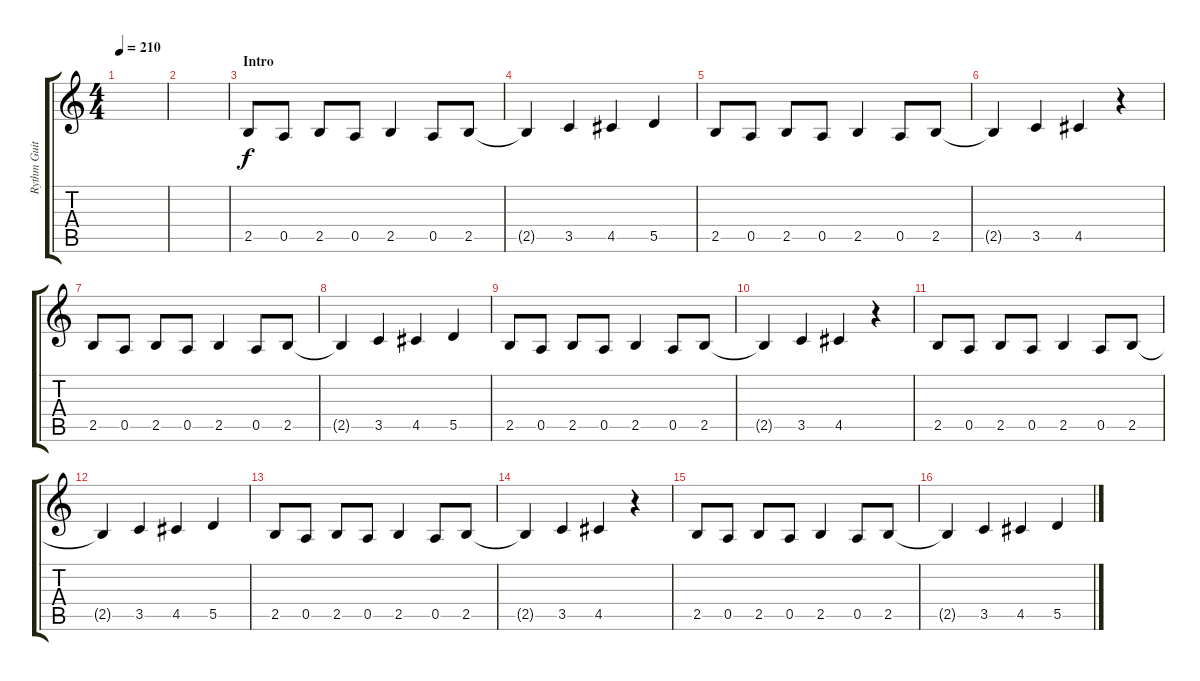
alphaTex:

\track ("Rythm Guitar" "Rythm Guit") {instrument distortionguitar}
\staff {score tabs}
\tuning (E4 B3 G3 D3 A2 E2) {hide}
\ts (4 4)
\tempo 210
\clef g2
\ks c
|
|
\section ("" "Intro")
2.5.8 0.5.8 2.5.8 0.5.8 2.5.4 0.5.8 2.5.8 |
2.5{t}.4 3.5.4 4.5.4 5.5.4 |
2.5.8 0.5.8 2.5.8 0.5.8 2.5.4 0.5.8 2.5.8 |
2.5{t}.4 3.5.4 4.5.4 r.4 |
2.5.8 0.5.8 2.5.8 0.5.8 2.5.4 0.5.8 2.5.8 |
2.5{t}.4 3.5.4 4.5.4 5.5.4 |
2.5.8 0.5.8 2.5.8 0.5.8 2.5.4 0.5.8 2.5.8 |
2.5{t}.4 3.5.4 4.5.4 r.4 |
2.5.8 0.5.8 2.5.8 0.5.8 2.5.4 0.5.8 2.5.8 |
2.5{t}.4 3.5.4 4.5.4 5.5.4 |
2.5.8 0.5.8 2.5.8 0.5.8 2.5.4 0.5.8 2.5.8 |
2.5{t}.4 3.5.4 4.5.4 r.4 |
2.5.8 0.5.8 2.5.8 0.5.8 2.5.4 0.5.8 2.5.8 |
2.5{t}.4 3.5.4 4.5.4 5.5.4
